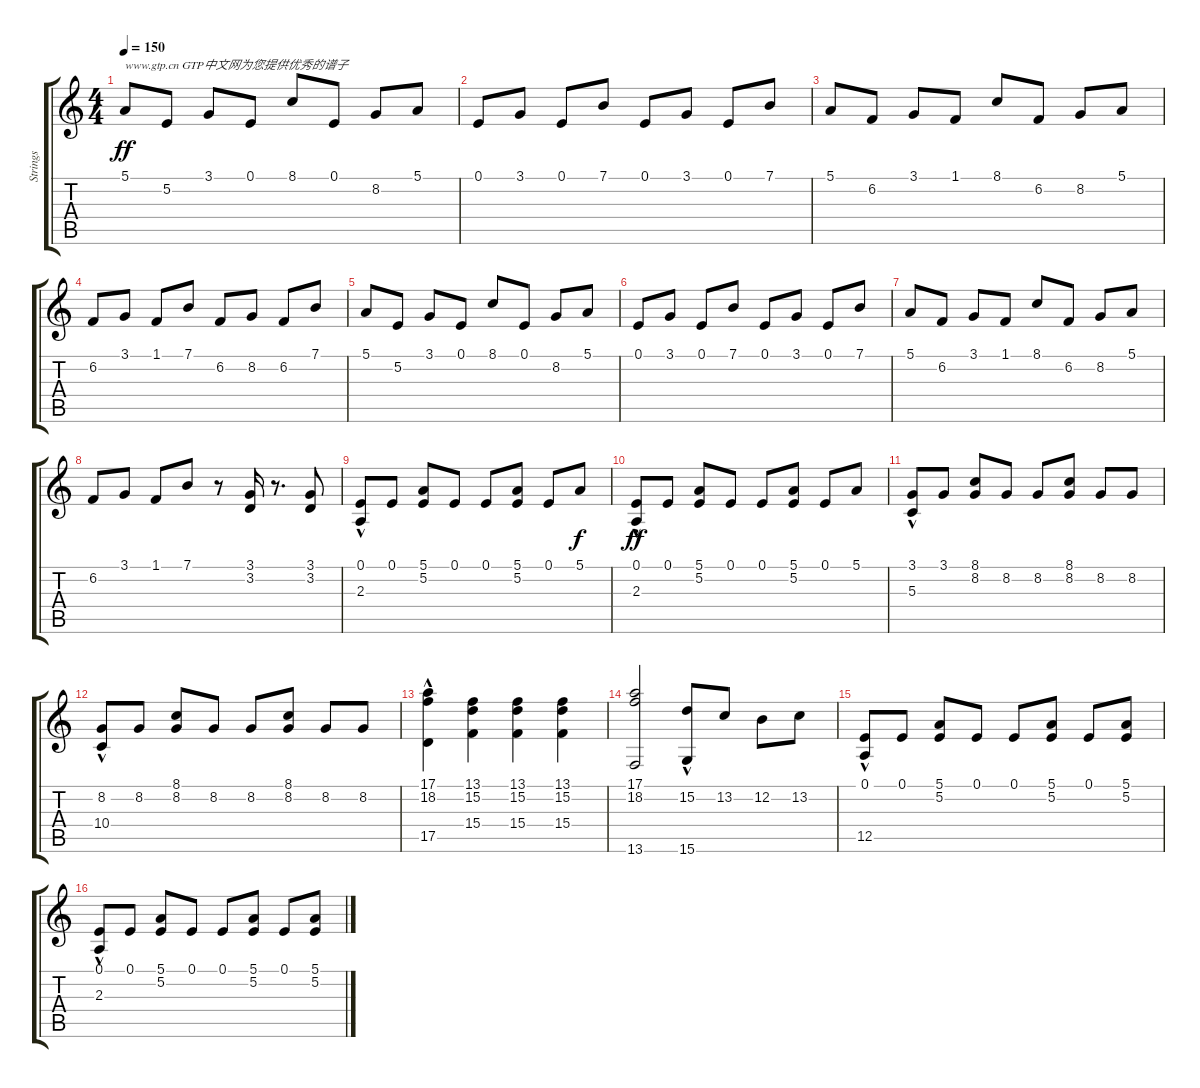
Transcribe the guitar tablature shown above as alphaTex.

\track ("Strings" "Strings") {instrument stringensemble1}
\staff {score tabs}
\tuning (E4 B3 G3 D3 A2 E2) {hide}
\ts (4 4)
\tempo 150
\clef g2
\ks c
5.1.8{txt "www.gtp.cn GTP中文网为您提供优秀的谱子" dy ff} 5.2.8 3.1.8 0.1.8 8.1.8 0.1.8 8.2.8 5.1.8 |
0.1.8 3.1.8 0.1.8 7.1.8 0.1.8 3.1.8 0.1.8 7.1.8 |
5.1.8 6.2.8 3.1.8 1.1.8 8.1.8 6.2.8 8.2.8 5.1.8 |
6.2.8 3.1.8 1.1.8 7.1.8 6.2.8 8.2.8 6.2.8 7.1.8 |
5.1.8 5.2.8 3.1.8 0.1.8 8.1.8 0.1.8 8.2.8 5.1.8 |
0.1.8 3.1.8 0.1.8 7.1.8 0.1.8 3.1.8 0.1.8 7.1.8 |
5.1.8 6.2.8 3.1.8 1.1.8 8.1.8 6.2.8 8.2.8 5.1.8 |
6.2.8 3.1.8 1.1.8 7.1.8 r.8 (3.1 3.2).16 r.8{d} (3.1 3.2).8 |
(0.1 2.3{hac}).8 0.1.8 (5.1 5.2).8 0.1.8 0.1.8 (5.1 5.2).8 0.1.8 5.1.8{dy f} |
(0.1 2.3{hac}).8{dy ff} 0.1.8 (5.1 5.2).8 0.1.8 0.1.8 (5.1 5.2).8 0.1.8 5.1.8 |
(3.1 5.3{hac}).8 3.1.8 (8.1 8.2).8 8.2.8 8.2.8 (8.1 8.2).8 8.2.8 8.2.8 |
(8.2 10.4{hac}).8 8.2.8 (8.1 8.2).8 8.2.8 8.2.8 (8.1 8.2).8 8.2.8 8.2.8 |
(17.1{hac} 18.2{hac} 17.5{hac}).4 (13.1 15.2 15.4).4 (13.1 15.2 15.4).4 (13.1 15.2 15.4).4 |
(17.1 18.2 13.6).2 (15.2 15.6{hac}).8 13.2.8 12.2.8 13.2.8 |
(0.1 12.5{hac}).8 0.1.8 (5.1 5.2).8 0.1.8 0.1.8 (5.1 5.2).8 0.1.8 (5.1 5.2).8 |
(0.1 2.3{hac}).8 0.1.8 (5.1 5.2).8 0.1.8 0.1.8 (5.1 5.2).8 0.1.8 (5.1 5.2).8
